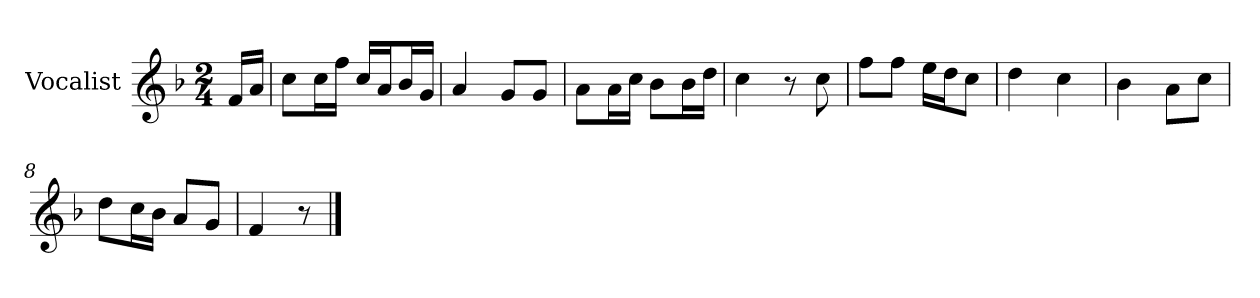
**kern
*part1
*staff1
*I"Vocalist
*k[b-]
*F:
*M2/4
=
16fLL
16aJJ
=1
8ccL
16ccL
16ffJJ
16ccLL
16aJ
16b-L
16gJJ
=2
4a
8gL
8gJ
=3
8aL
16aL
16ccJJ
8b-L
16b-L
16ddJJ
=4
4cc
8r
8cc
=5
8ffL
8ffJ
16eeLL
16ddJ
8ccJ
=6
4dd
4cc
=7
4b-
8aL
8ccJ
=8
8ddL
16ccL
16b-JJ
8aL
8gJ
=9
4f
8r
==
*-
